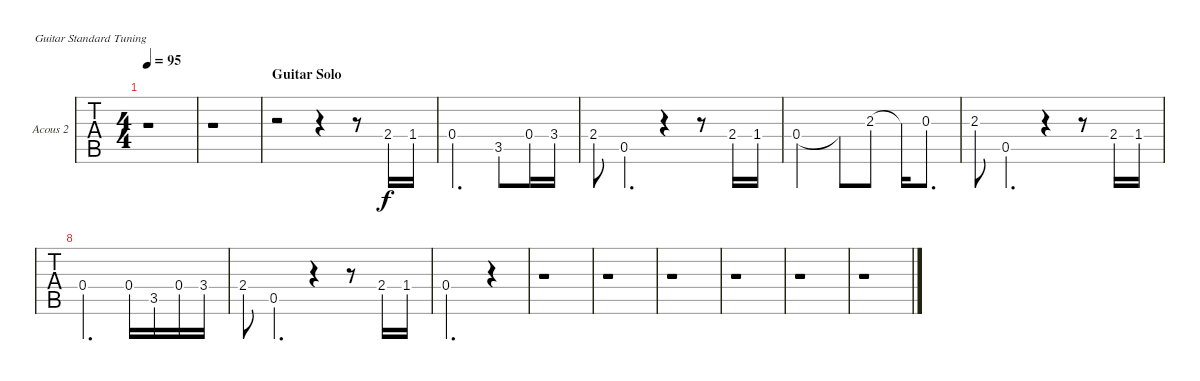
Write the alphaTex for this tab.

\bracketExtendMode nobrackets
\firstSystemTrackNameOrientation horizontal
\otherSystemsTrackNameOrientation horizontal
\defaultBarNumberDisplay FirstOfSystem
\track ("Acoustic 2" "Acous 2") {instrument acousticguitarnylon}
\staff {tabs}
\tuning (E4 B3 G3 D3 A2 E2)
\ts (4 4)
\tempo 95
\clef g2
\scale
0.159151
\ks c
r.1{dy f} |
\scale
0.159151 r.1 |
\section ("" "Guitar Solo")
\scale
0.366048 r.2 r.4 r.8 2.4.16 1.4.16 |
\scale
0.31565 0.4.2{d} 3.5.8 0.4.16 3.4.16 |
\scale
0.2662 2.4.8 0.5.4{d} r.4 r.8 2.4.16 1.4.16 |
\scale
0.243433 0.4.2 0.4{t}.8 2.3.8 2.3{t}.16 0.3.8{d} |
\scale
0.2662 2.3.8 0.5.4{d} r.4 r.8 2.4.16 1.4.16 |
\scale
0.224168 0.4.2{d} 0.4.16 3.5.16 0.4.16 3.4.16 |
\scale
0.421053 2.4.8 0.5.4{d} r.4 r.8 2.4.16 1.4.16 |
\scale
0.246537 0.4.2{d} r.4 |
\scale
0.166205 r.1 |
\scale
0.166205 r.1 |
\scale
0.25 r.1 |
\scale
0.25 r.1 |
\scale
0.25 r.1 |
\scale
0.25 r.1
